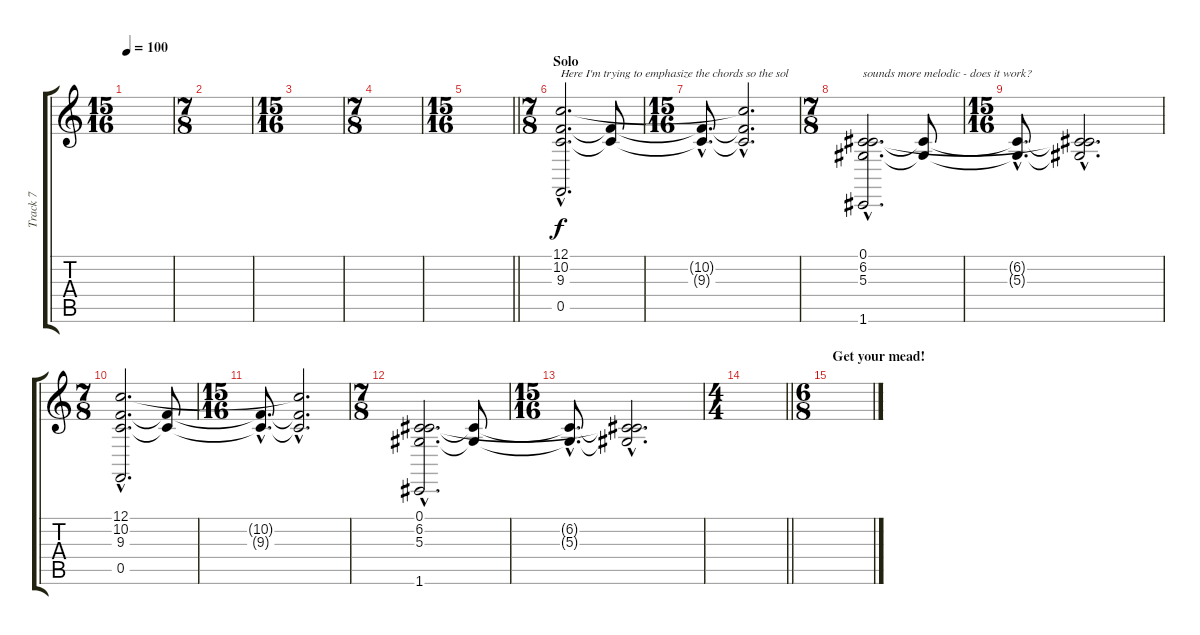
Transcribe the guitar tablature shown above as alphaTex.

\track ("Track 7" "Track 7") {instrument acousticgrandpiano}
\staff {score tabs}
\tuning (C4 G3 Eb3 Bb2 F2 C2) {hide}
\ts (15 16)
\tempo 100
\clef g2
\ks c
|
\ts (7 8)
|
\ts (15 16)
|
\ts (7 8)
|
\ts (15 16)
\barLineRight lightlight
|
\ts (7 8)
\section ("" "Solo")
(12.1{hac} 10.2{hac} 9.3{hac} 0.5{hac}).2{d txt "Here I'm trying to emphasize the chords so the sol"} (10.2{t} 9.3{t}).8 |
\ts (15 16)
(10.2{hac t} 9.3{hac t}).8{d} (12.1{hac t} 10.2{hac t} 9.3{hac t}).2{d} |
\ts (7 8)
(0.1{hac} 6.2{hac} 5.3{hac} 1.6{hac}).2{d txt "sounds more melodic - does it work?"} (6.2{t} 5.3{t}).8 |
\ts (15 16)
(6.2{hac t} 5.3{hac t}).8{d} (0.1{hac t} 6.2{hac t} 5.3{hac t}).2{d} |
\ts (7 8)
(12.1{hac} 10.2{hac} 9.3{hac} 0.5{hac}).2{d} (10.2{t} 9.3{t}).8 |
\ts (15 16)
(10.2{hac t} 9.3{hac t}).8{d} (12.1{hac t} 10.2{hac t} 9.3{hac t}).2{d} |
\ts (7 8)
(0.1{hac} 6.2{hac} 5.3{hac} 1.6{hac}).2{d} (6.2{t} 5.3{t}).8 |
\ts (15 16)
(6.2{hac t} 5.3{hac t}).8{d} (0.1{hac t} 6.2{hac t} 5.3{hac t}).2{d} |
\ts (4 4)
\barLineRight lightlight
|
\ts (6 8)
\section ("" "Get your mead!")
